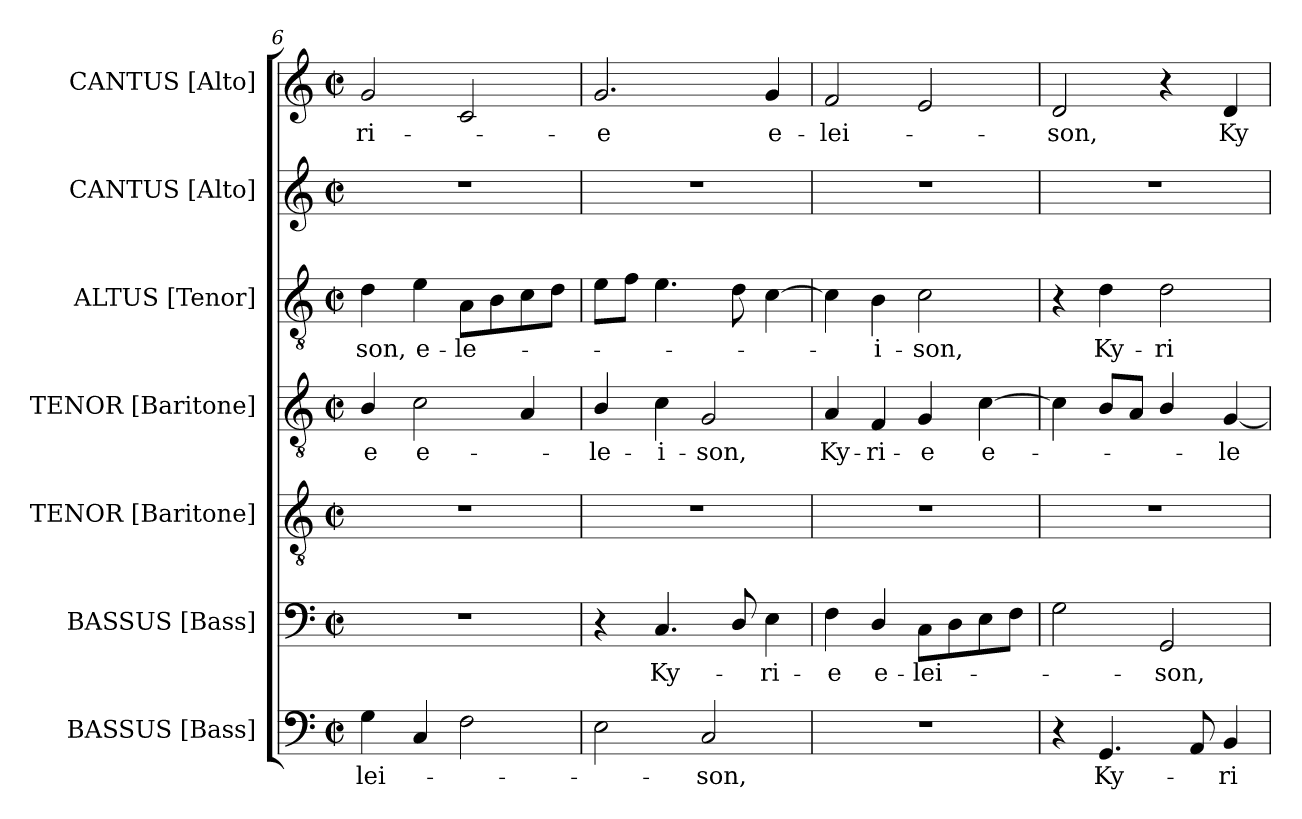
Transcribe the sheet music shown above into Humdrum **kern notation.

**kern	**text	**kern	**text	**kern	**kern	**text	**kern	**text	**kern	**kern	**text
*part7	*part7	*part6	*part6	*part5	*part4	*part4	*part3	*part3	*part2	*part1	*part1
*staff7	*staff7	*staff6	*staff6	*staff5	*staff4	*staff4	*staff3	*staff3	*staff2	*staff1	*staff1
*I"BASSUS [Bass]	*	*I"BASSUS [Bass]	*	*I"TENOR [Baritone]	*I"TENOR [Baritone]	*	*I"ALTUS [Tenor]	*	*I"CANTUS [Alto]	*I"CANTUS [Alto]	*
*I'B.	*	*I'B.	*	*I'Bar.	*I'Bar.	*	*I'T.	*	*I'A.	*I'A.	*
!!LO:LB:g=z
*clefF4	*	*clefF4	*	*clefGv2	*clefGv2	*	*clefGv2	*	*clefG2	*clefG2	*
*	*	*	*	*ITrd7c12	*ITrd7c12	*	*ITrd7c12	*	*	*	*
*k[]	*	*k[]	*	*k[]	*k[]	*	*k[]	*	*k[]	*k[]	*
*C:	*	*C:	*	*C:	*C:	*	*C:	*	*C:	*C:	*
*M2/2	*	*M2/2	*	*M2/2	*M2/2	*	*M2/2	*	*M2/2	*M2/2	*
*met(c|)	*	*met(c|)	*	*met(c|)	*met(c|)	*	*met(c|)	*	*met(c|)	*met(c|)	*
=6	=6	=6	=6	=6	=6	=6	=6	=6	=6	=6	=6
!	!LO:LY:b:color=#000000	!	!	!	!	!	!	!	!	!	!
!	!	!	!	!	!	!LO:LY:b:color=#000000	!	!	!	!	!
!	!	!	!	!	!	!	!	!LO:LY:b:color=#000000	!	!	!
!	!	!	!	!	!	!	!	!	!	!	!LO:LY:b:color=#000000
4Gi\	-lei-	1r	.	1r	4BBi/	-e	4Di\	-son,	1r	2gi/	-ri-
!	!	!	!	!	!	!LO:LY:b:color=#000000	!	!	!	!	!
!	!	!	!	!	!	!	!	!LO:LY:b:color=#000000	!	!	!
4Ci/	.	.	.	.	2Ci\	e-	4Ei\	e-	.	.	.
!	!	!	!	!	!	!	!	!LO:LY:b:color=#000000	!	!	!
2Fi\	.	.	.	.	.	.	8AAi\L	-le-	.	2ci/	.
.	.	.	.	.	.	.	8BBi\	.	.	.	.
.	.	.	.	.	4AAi/	.	8Ci\	.	.	.	.
.	.	.	.	.	.	.	8Di\J	.	.	.	.
=7	=7	=7	=7	=7	=7	=7	=7	=7	=7	=7	=7
!	!	!	!	!	!	!LO:LY:b:color=#000000	!	!	!	!	!
!	!	!	!	!	!	!	!	!	!	!	!LO:LY:b:color=#000000
2Ei\	.	4r	.	1r	4BBi/	-le-	8Ei\L	.	1r	2.gi/	-e
.	.	.	.	.	.	.	8Fi\J	.	.	.	.
!	!	!	!LO:LY:b:color=#000000	!	!	!	!	!	!	!	!
!	!	!	!	!	!	!LO:LY:b:color=#000000	!	!	!	!	!
.	.	4.Ci/	Ky-	.	4Ci\	-i-	4.Ei\	.	.	.	.
!	!LO:LY:b:color=#000000	!	!	!	!	!	!	!	!	!	!
!	!	!	!	!	!	!LO:LY:b:color=#000000	!	!	!	!	!
2Ci/	-son,	.	.	.	2GGi/	-son,	.	.	.	.	.
.	.	8Di/	.	.	.	.	8Di\	.	.	.	.
!	!	!	!LO:LY:b:color=#000000	!	!	!	!	!	!	!	!
!	!	!	!	!	!	!	!	!	!	!	!LO:LY:b:color=#000000
.	.	4Ei\	-ri-	.	.	.	[>4Ci\	.	.	4gi/	e-
=8	=8	=8	=8	=8	=8	=8	=8	=8	=8	=8	=8
!	!	!	!LO:LY:b:color=#000000	!	!	!	!	!	!	!	!
!	!	!	!	!	!	!LO:LY:b:color=#000000	!	!	!	!	!
!	!	!	!	!	!	!	!	!	!	!	!LO:LY:b:color=#000000
1r	.	4Fi\	-e	1r	4AAi/	Ky-	4Ci\]	.	1r	2fi/	-lei-
!	!	!	!LO:LY:b:color=#000000	!	!	!	!	!	!	!	!
!	!	!	!	!	!	!LO:LY:b:color=#000000	!	!	!	!	!
!	!	!	!	!	!	!	!	!LO:LY:b:color=#000000	!	!	!
.	.	4Di/	e-	.	4FFi/	-ri-	4BBi\	-i-	.	.	.
!	!	!	!LO:LY:b:color=#000000	!	!	!	!	!	!	!	!
!	!	!	!	!	!	!LO:LY:b:color=#000000	!	!	!	!	!
!	!	!	!	!	!	!	!	!LO:LY:b:color=#000000	!	!	!
.	.	8Ci\L	-lei-	.	4GGi/	-e	2Ci\	-son,	.	2ei/	.
.	.	8Di\	.	.	.	.	.	.	.	.	.
!	!	!	!	!	!	!LO:LY:b:color=#000000	!	!	!	!	!
.	.	8Ei\	.	.	[>4Ci\	e-	.	.	.	.	.
.	.	8Fi\J	.	.	.	.	.	.	.	.	.
=9	=9	=9	=9	=9	=9	=9	=9	=9	=9	=9	=9
!	!	!	!	!	!	!	!	!	!	!	!LO:LY:b:color=#000000
4r	.	2Gi\	.	1r	4Ci\]	.	4r	.	1r	2di/	-son,
!	!LO:LY:b:color=#000000	!	!	!	!	!	!	!	!	!	!
!	!	!	!	!	!	!	!	!LO:LY:b:color=#000000	!	!	!
4.GGi/	Ky-	.	.	.	8BBi/L	.	4Di\	Ky-	.	.	.
.	.	.	.	.	8AAi/J	.	.	.	.	.	.
!	!	!	!LO:LY:b:color=#000000	!	!	!	!	!	!	!	!
!	!	!	!	!	!	!	!	!LO:LY:b:color=#000000	!	!	!
.	.	2GGi/	-son,	.	4BBi/	.	2Di\	-ri-	.	4r	.
8AAi/	.	.	.	.	.	.	.	.	.	.	.
!	!LO:LY:b:color=#000000	!	!	!	!	!	!	!	!	!	!
!	!	!	!	!	!	!LO:LY:b:color=#000000	!	!	!	!	!
!	!	!	!	!	!	!	!	!	!	!	!LO:LY:b:color=#000000
4BBi/	-ri-	.	.	.	[<4GGi/	-le-	.	.	.	4di/	Ky-
=	=	=	=	=	=	=	=	=	=	=	=
*-	*-	*-	*-	*-	*-	*-	*-	*-	*-	*-	*-
